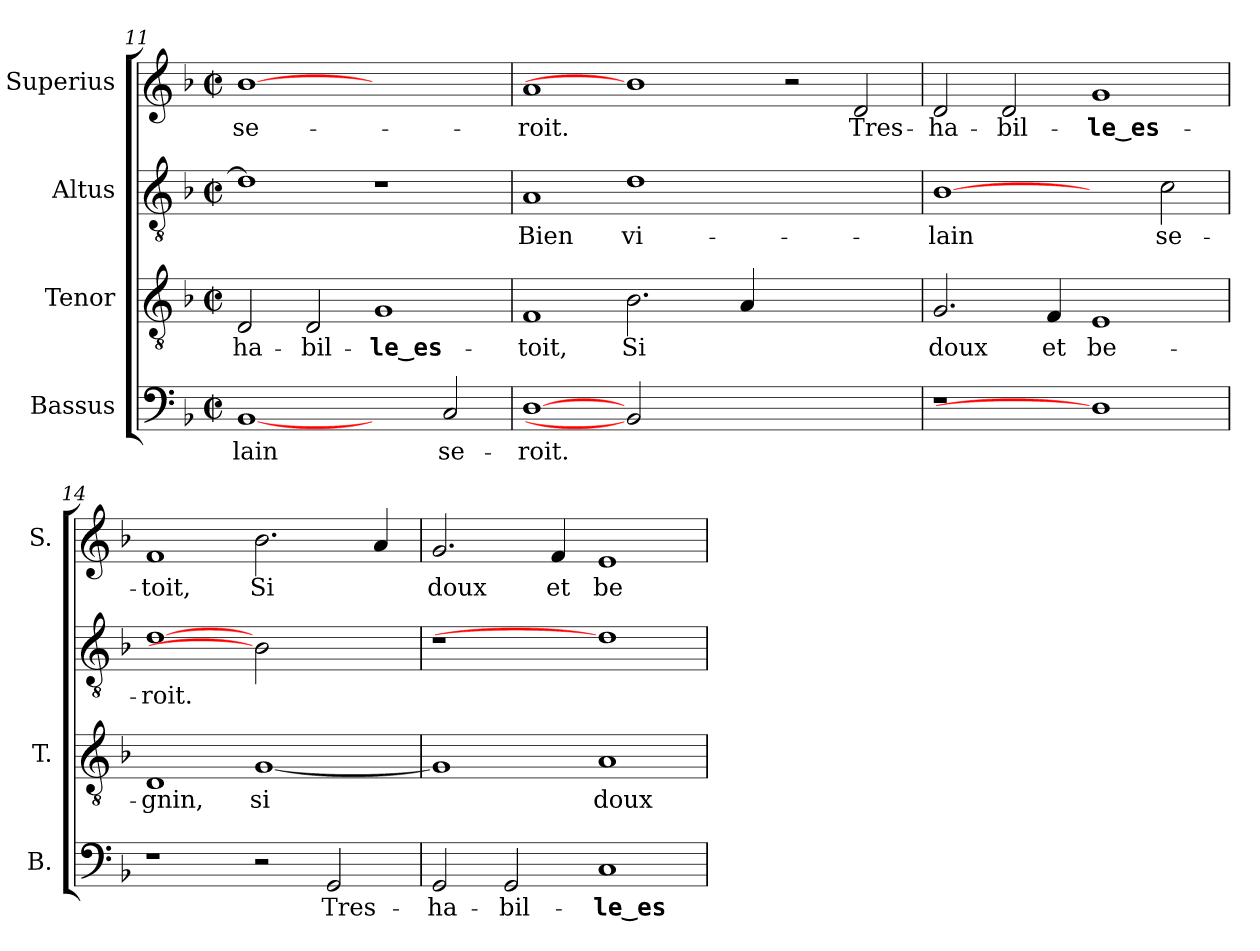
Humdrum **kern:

**kern	**text	**kern	**text	**kern	**text	**kern	**text
*part4	*part4	*part3	*part3	*part2	*part2	*part1	*part1
*staff4	*staff4	*staff3	*staff3	*staff2	*staff2	*staff1	*staff1
*I"Bassus	*	*I"Tenor	*	*I"Altus	*	*I"Superius	*
*I'B.	*	*I'T.	*	*	*	*I'S.	*
*clefF4	*	*clefGv2	*	*clefGv2	*	*clefG2	*
*	*	*ITrd7c12	*	*ITrd7c12	*	*	*
*k[b-]	*	*k[b-]	*	*k[b-]	*	*k[b-]	*
*F:	*	*F:	*	*F:	*	*F:	*
*M2/2	*	*M2/2	*	*M2/2	*	*M2/2	*
*met(c|)	*	*met(c|)	*	*met(c|)	*	*met(c|)	*
=11	=11	=11	=11	=11	=11	=11	=11
!	!LO:LY:b:color=#000000	!	!	!	!	!	!
!	!	!	!LO:LY:b:color=#000000	!	!	!	!
!	!	!	!	!	!	!	!LO:LY:b:color=#000000
[1BB-i	-lain	2DDi/	-ha-	1Di]	.	[1b-i	se-
!	!	!	!LO:LY:b:color=#000000	!	!	!	!
.	.	2DDi/	-bil-	.	.	.	.
!	!	!	!LO:LY:b:color=#000000	!	!	!	!
2ryy	.	1GGi	-le_es-	1r	.	1ryy	.
!	!LO:LY:b:color=#000000	!	!	!	!	!	!
2Ci/	se-	.	.	.	.	.	.
!!LO:LB:g=z
=12	=12	=12	=12	=12	=12	=12	=12
!	!LO:LY:b:color=#000000	!	!	!	!	!	!
!	!	!	!LO:LY:b:color=#000000	!	!	!	!
!	!	!	!	!	!LO:LY:b:color=#000000	!	!
!	!	!	!	!	!	!	!LO:LY:b:color=#000000
[1Di	-roit.	1FFi	-toit,	1AAi	Bien	1ai	-roit.
!	!	!	!LO:LY:b:color=#000000	!	!	!	!
!	!	!	!	!	!LO:LY:b:color=#000000	!	!
2BB-i]	.	2.BB-i\	Si	1Di	vi-	1b-i]	.
1.ryy	.	.	.	.	.	.	.
.	.	4AAi/	.	.	.	.	.
.	.	1ryy	.	1ryy	.	2r	.
!	!	!	!	!	!	!	!LO:LY:b:color=#000000
.	.	.	.	.	.	2di/	Tres-
=13	=13	=13	=13	=13	=13	=13	=13
!LO:N:vis=1	!	!	!	!	!	!	!
!	!	!	!LO:LY:b:color=#000000	!	!	!	!
!	!	!	!	!	!LO:LY:b:color=#000000	!	!
!	!	!	!	!	!	!	!LO:LY:b:color=#000000
1r	.	2.GGi/	doux	[1BB-i	-lain	2di/	-ha-
!	!	!	!	!	!	!	!LO:LY:b:color=#000000
.	.	.	.	.	.	2di/	-bil-
!	!	!	!LO:LY:b:color=#000000	!	!	!	!
.	.	4FFi/	et	.	.	.	.
!	!	!	!LO:LY:b:color=#000000	!	!	!	!
!	!	!	!	!	!	!	!LO:LY:b:color=#000000
1Di]	.	1EEi	be-	2ryy	.	1gi	-le_es-
!	!	!	!	!	!LO:LY:b:color=#000000	!	!
.	.	.	.	2Ci\	se-	.	.
=14	=14	=14	=14	=14	=14	=14	=14
!	!	!	!LO:LY:b:color=#000000	!	!	!	!
!	!	!	!	!	!LO:LY:b:color=#000000	!	!
!	!	!	!	!	!	!	!LO:LY:b:color=#000000
1r	.	1DDi	-gnin,	[1Di	-roit.	1fi	-toit,
!	!	!	!LO:LY:b:color=#000000	!	!	!	!
!	!	!	!	!	!	!	!LO:LY:b:color=#000000
2r	.	[<1GGi	si	2BB-i]	.	2.b-i\	Si
!	!LO:LY:b:color=#000000	!	!	!	!	!	!
2GGi/	Tres-	.	.	2ryy	.	.	.
.	.	.	.	.	.	4ai/	.
=15	=15	=15	=15	=15	=15	=15	=15
!	!LO:LY:b:color=#000000	!	!	!LO:N:vis=1	!	!	!
!	!	!	!	!	!	!	!LO:LY:b:color=#000000
2GGi/	-ha-	1GGi]	.	1r	.	2.gi/	doux
!	!LO:LY:b:color=#000000	!	!	!	!	!	!
2GGi/	-bil-	.	.	.	.	.	.
!	!	!	!	!	!	!	!LO:LY:b:color=#000000
.	.	.	.	.	.	4fi/	et
!	!LO:LY:b:color=#000000	!	!	!	!	!	!
!	!	!	!LO:LY:b:color=#000000	!	!	!	!
!	!	!	!	!	!	!	!LO:LY:b:color=#000000
1Ci	-le_es-	1AAi	doux	1Di]	.	1ei	be-
=	=	=	=	=	=	=	=
*-	*-	*-	*-	*-	*-	*-	*-
